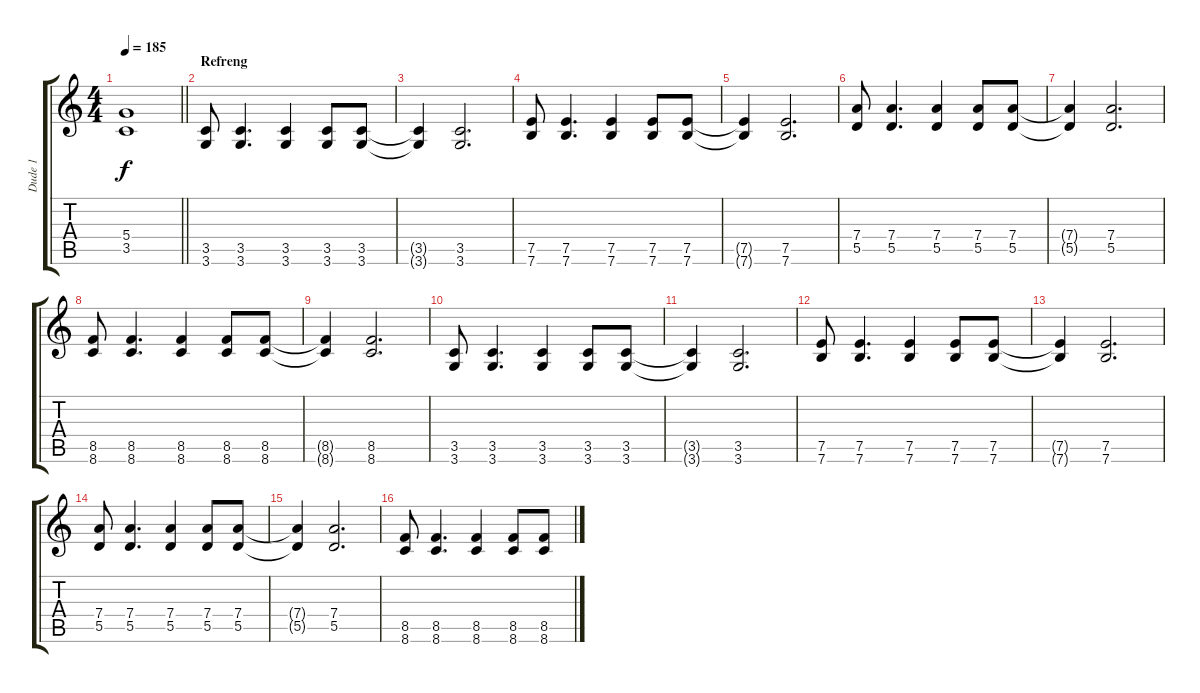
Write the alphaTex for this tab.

\track ("Dude 1" "Dude 1") {instrument distortionguitar}
\staff {score tabs}
\tuning (E4 B3 G3 D3 A2 E2) {hide}
\ts (4 4)
\tempo 185
\clef g2
\barLineRight lightlight
\ks c
(5.4{t} 3.5{t}).1{dy f} |
\section ("" "Refreng")
(3.5 3.6).8 (3.5 3.6).4{d} (3.5 3.6).4 (3.5 3.6).8 (3.5 3.6).8 |
(3.5{t} 3.6{t}).4 (3.5 3.6).2{d} |
(7.5 7.6).8 (7.5 7.6).4{d} (7.5 7.6).4 (7.5 7.6).8 (7.5 7.6).8 |
(7.5{t} 7.6{t}).4 (7.5 7.6).2{d} |
(7.4 5.5).8 (7.4 5.5).4{d} (7.4 5.5).4 (7.4 5.5).8 (7.4 5.5).8 |
(7.4{t} 5.5{t}).4 (7.4 5.5).2{d} |
(8.5 8.6).8 (8.5 8.6).4{d} (8.5 8.6).4 (8.5 8.6).8 (8.5 8.6).8 |
(8.5{t} 8.6{t}).4 (8.5 8.6).2{d} |
(3.5 3.6).8 (3.5 3.6).4{d} (3.5 3.6).4 (3.5 3.6).8 (3.5 3.6).8 |
(3.5{t} 3.6{t}).4 (3.5 3.6).2{d} |
(7.5 7.6).8 (7.5 7.6).4{d} (7.5 7.6).4 (7.5 7.6).8 (7.5 7.6).8 |
(7.5{t} 7.6{t}).4 (7.5 7.6).2{d} |
(7.4 5.5).8 (7.4 5.5).4{d} (7.4 5.5).4 (7.4 5.5).8 (7.4 5.5).8 |
(7.4{t} 5.5{t}).4 (7.4 5.5).2{d} |
(8.5 8.6).8 (8.5 8.6).4{d} (8.5 8.6).4 (8.5 8.6).8 (8.5 8.6).8
